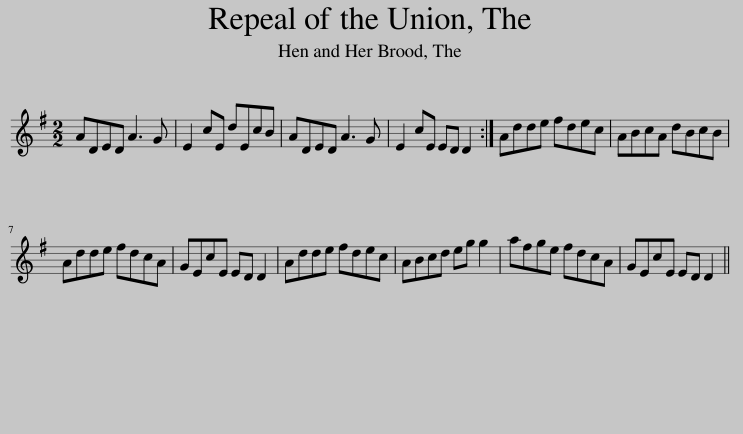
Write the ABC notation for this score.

X:1
L:1/8
M:2/2
I:linebreak $
K:G
V:1 treble
V:1
 ADED A3 G | E2 cE dEcB | ADED A3 G | E2 cE ED D2 :| Adde fdec | %5
 ABcA dBcB |$ Adde fdcA | GEcE ED D2 | Adde fdec | ABcd eg g2 | %10
 afge fdcA | GEcE ED D2 || %12
